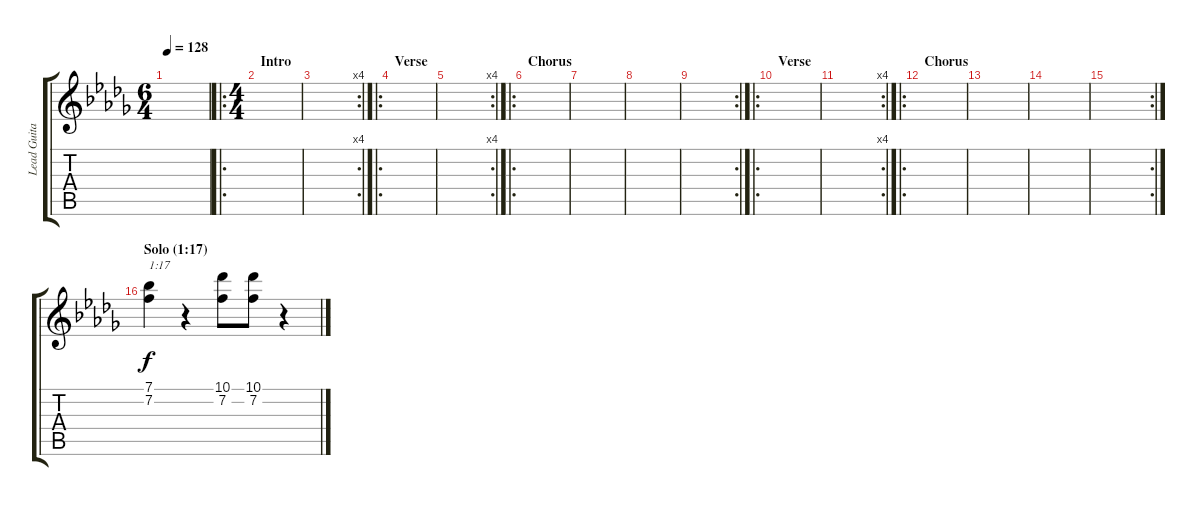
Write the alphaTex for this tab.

\track ("Lead Guitar" "Lead Guita") {instrument overdrivenguitar}
\staff {score tabs}
\tuning (Eb4 Bb3 Gb3 Db3 Ab2 Eb2) {hide}
\ts (6 4)
\tempo 128
\clef g2
\ks bbminor
|
\ro
\ts (4 4)
\section ("" "Intro")
|
\rc 4
|
\ro
\section ("" "Verse")
|
\rc 4
|
\ro
\section ("" "Chorus")
|
|
|
\rc 2
|
\ro
\section ("" "Verse")
|
\rc 4
|
\ro
\section ("" "Chorus")
|
|
|
\rc 2
|
\section ("" "Solo (1:17)")
(7.1 7.2).4{txt "1:17"} r.4 (10.1 7.2).8 (10.1 7.2).8 r.4
